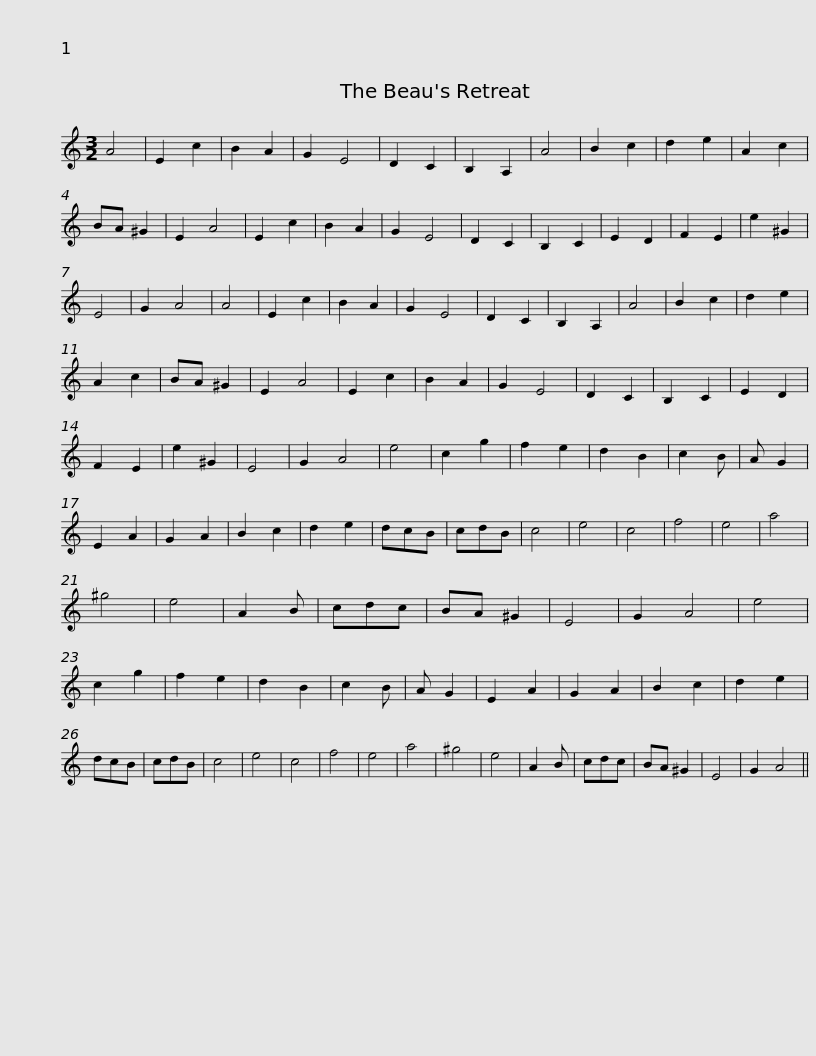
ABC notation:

X:1
L:1/8
M:3/2
I:linebreak $
K:C
V:1 treble
V:1
 A4 | E2 c2 | B2 A2 | G2 E4 | D2 C2 | %5
 B,2 A,2 | A4 | B2 c2 | d2 e2 | A2 c2 | %10
 BA ^G2 | E2 A4 | E2 c2 | B2 A2 | G2 E4 | %15
 D2 C2 | B,2 C2 |$ E2 D2 | F2 E2 | e2 ^G2 | %20
 E4 | G2 A4 | A4 | E2 c2 | B2 A2 | %25
 G2 E4 | D2 C2 | B,2 A,2 | A4 | B2 c2 | %30
 d2 e2 | A2 c2 | BA ^G2 | E2 A4 |$ E2 c2 | %35
 B2 A2 | G2 E4 | D2 C2 | B,2 C2 | E2 D2 | %40
 F2 E2 | e2 ^G2 | E4 | G2 A4 | e4 | %45
 c2 g2 | f2 e2 | d2 B2 | c2 B | A G2 | %50
 E2 A2 | G2 A2 |$ B2 c2 | d2 e2 | dcB | %55
 cdB | c4 | e4 | c4 | f4 | %60
 e4 | a4 | ^g4 | e4 | A2 B | %65
 cdc | BA ^G2 | E4 | G2 A4 |$ e4 | %70
 c2 g2 | f2 e2 | d2 B2 | c2 B | A G2 | %75
 E2 A2 | G2 A2 | B2 c2 | d2 e2 | dcB | %80
 cdB | c4 | e4 | c4 | f4 | %85
 e4 | a4 |$ ^g4 | e4 | A2 B | %90
 cdc | BA ^G2 | E4 | G2 A4 || %94
